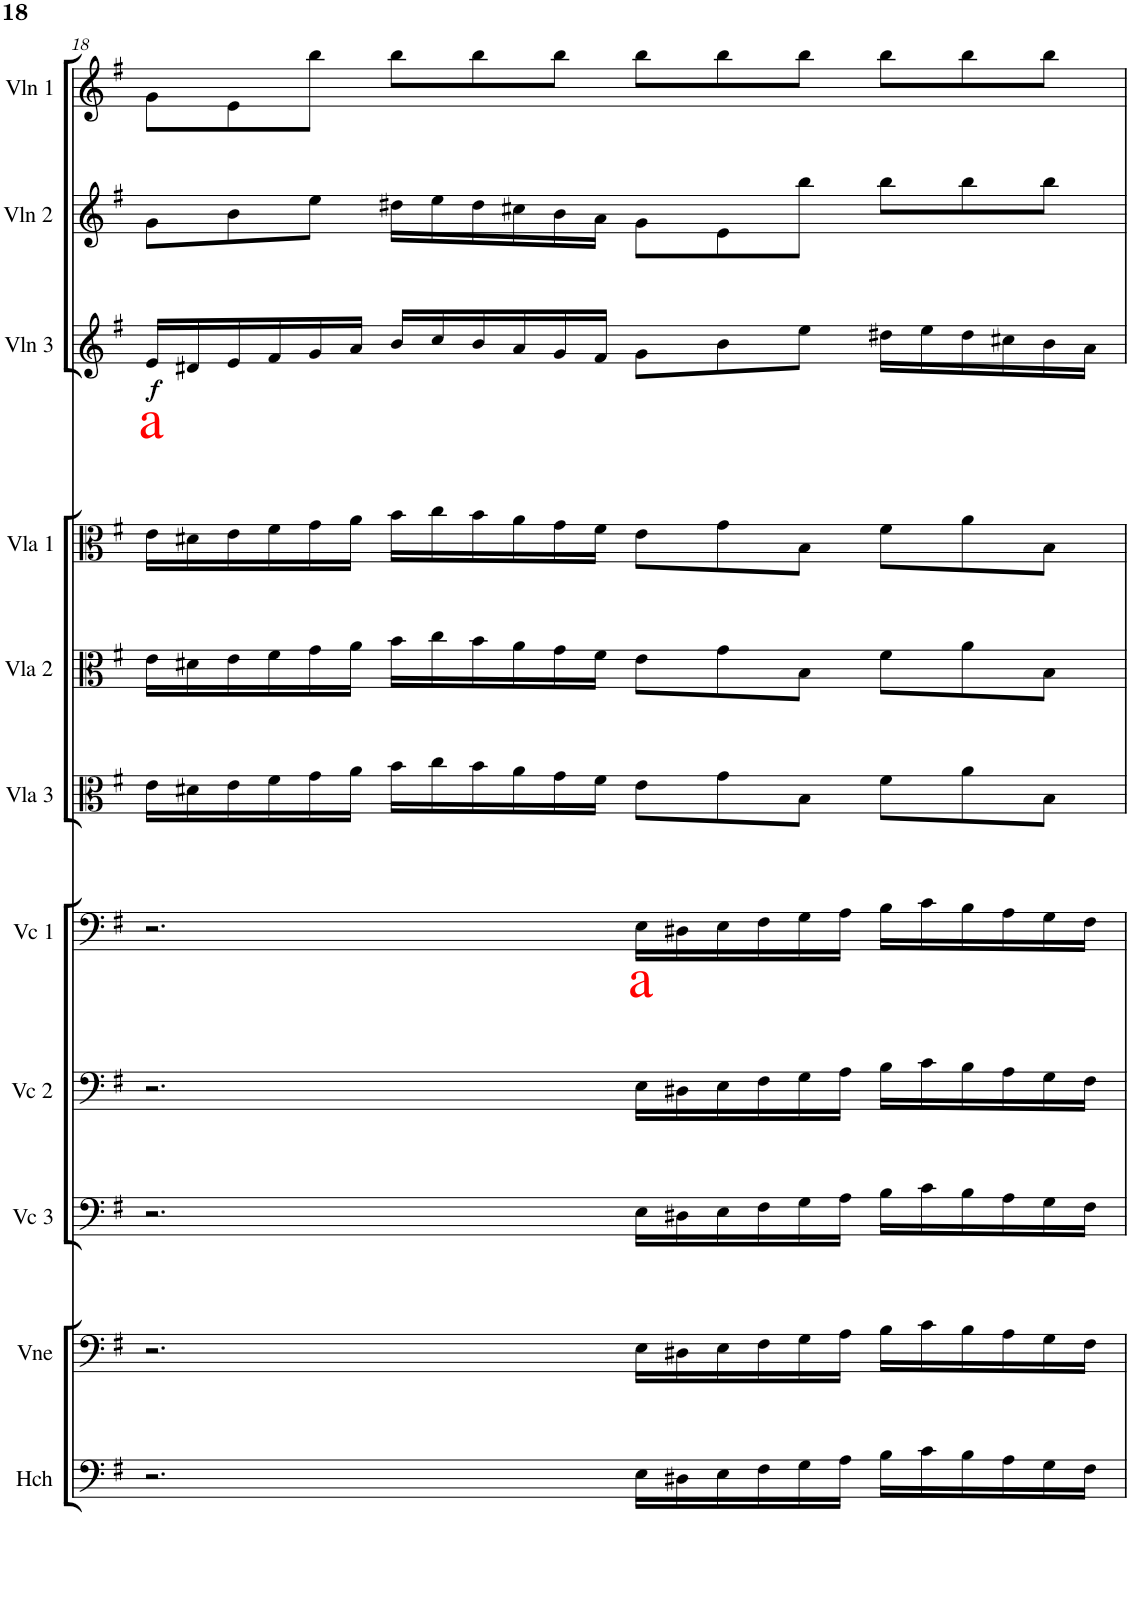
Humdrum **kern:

**kern	**kern	**kern	**kern	**kern	**text	**kern	**kern	**kern	**kern	**text	**dynam	**kern	**kern
*part11	*part10	*part9	*part8	*part7	*part7	*part6	*part5	*part4	*part3	*part3	*part3	*part2	*part1
*staff11	*staff10	*staff9	*staff8	*staff7	*staff7	*staff6	*staff5	*staff4	*staff3	*staff3	*staff3	*staff2	*staff1
*I"Harpsichord	*I"Violone	*I"Violoncello 3	*I"Violoncello 2	*I"Violoncello 1	*	*I"Viola 3	*I"Viola 2	*I"Viola 1	*I"Violin 3	*	*	*I"Violin 2	*I"Violin 1
*I'Hch	*I'Vne	*I'Vc 3	*I'Vc 2	*I'Vc 1	*	*I'Vla 3	*I'Vla 2	*I'Vla 1	*I'Vln 3	*	*	*I'Vln 2	*I'Vln 1
!!LO:PB:g=z
*clefF4	*clefF4	*clefF4	*clefF4	*clefF4	*	*clefC3	*clefC3	*clefC3	*clefG2	*	*	*clefG2	*clefG2
*	*Trd7c12	*	*	*	*	*	*	*	*	*	*	*	*
*k[f#]	*k[f#]	*k[f#]	*k[f#]	*k[f#]	*	*k[f#]	*k[f#]	*k[f#]	*k[f#]	*	*	*k[f#]	*k[f#]
*M12/8	*M12/8	*M12/8	*M12/8	*M12/8	*	*M12/8	*M12/8	*M12/8	*M12/8	*	*	*M12/8	*M12/8
=18	=18	=18	=18	=18	=18	=18	=18	=18	=18	=18	=18	=18	=18
!	!	!	!	!	!	!	!	!	!	!LO:LY:b:color=#FF0000	!LO:DY:b	!	!
2.r	2.r	2.r	2.r	2.r	.	16e\LL	16e\LL	16e\LL	16e/LL	a	f	8g\L	8g\L
.	.	.	.	.	.	16d#X\	16d#X\	16d#X\	16d#X/	.	.	.	.
.	.	.	.	.	.	16e\	16e\	16e\	16e/	.	.	8b\	8e\
.	.	.	.	.	.	16f#\	16f#\	16f#\	16f#/	.	.	.	.
.	.	.	.	.	.	16g\	16g\	16g\	16g/	.	.	8ee\J	8bb\J
.	.	.	.	.	.	16a\JJ	16a\JJ	16a\JJ	16a/JJ	.	.	.	.
.	.	.	.	.	.	16b\LL	16b\LL	16b\LL	16b/LL	.	.	16dd#X\LL	8bb\L
.	.	.	.	.	.	16cc\	16cc\	16cc\	16cc/	.	.	16ee\	.
.	.	.	.	.	.	16b\	16b\	16b\	16b/	.	.	16dd#\	8bb\
.	.	.	.	.	.	16a\	16a\	16a\	16a/	.	.	16cc#X\	.
.	.	.	.	.	.	16g\	16g\	16g\	16g/	.	.	16b\	8bb\J
.	.	.	.	.	.	16f#\JJ	16f#\JJ	16f#\JJ	16f#/JJ	.	.	16a\JJ	.
!	!	!	!	!	!LO:LY:b:color=#FF0000	!	!	!	!	!	!	!	!
16E\LL	16E\LL	16E\LL	16E\LL	16E\LL	a	8e\L	8e\L	8e\L	8g\L	.	.	8g\L	8bb\L
16D#X\	16D#X\	16D#X\	16D#X\	16D#X\	.	.	.	.	.	.	.	.	.
16E\	16E\	16E\	16E\	16E\	.	8g\	8g\	8g\	8b\	.	.	8e\	8bb\
16F#\	16F#\	16F#\	16F#\	16F#\	.	.	.	.	.	.	.	.	.
16G\	16G\	16G\	16G\	16G\	.	8B\J	8B\J	8B\J	8ee\J	.	.	8bb\J	8bb\J
16A\JJ	16A\JJ	16A\JJ	16A\JJ	16A\JJ	.	.	.	.	.	.	.	.	.
16B\LL	16B\LL	16B\LL	16B\LL	16B\LL	.	8f#\L	8f#\L	8f#\L	16dd#X\LL	.	.	8bb\L	8bb\L
16c\	16c\	16c\	16c\	16c\	.	.	.	.	16ee\	.	.	.	.
16B\	16B\	16B\	16B\	16B\	.	8a\	8a\	8a\	16dd#\	.	.	8bb\	8bb\
16A\	16A\	16A\	16A\	16A\	.	.	.	.	16cc#X\	.	.	.	.
16G\	16G\	16G\	16G\	16G\	.	8B\J	8B\J	8B\J	16b\	.	.	8bb\J	8bb\J
16F#\JJ	16F#\JJ	16F#\JJ	16F#\JJ	16F#\JJ	.	.	.	.	16a\JJ	.	.	.	.
=	=	=	=	=	=	=	=	=	=	=	=	=	=
*-	*-	*-	*-	*-	*-	*-	*-	*-	*-	*-	*-	*-	*-
